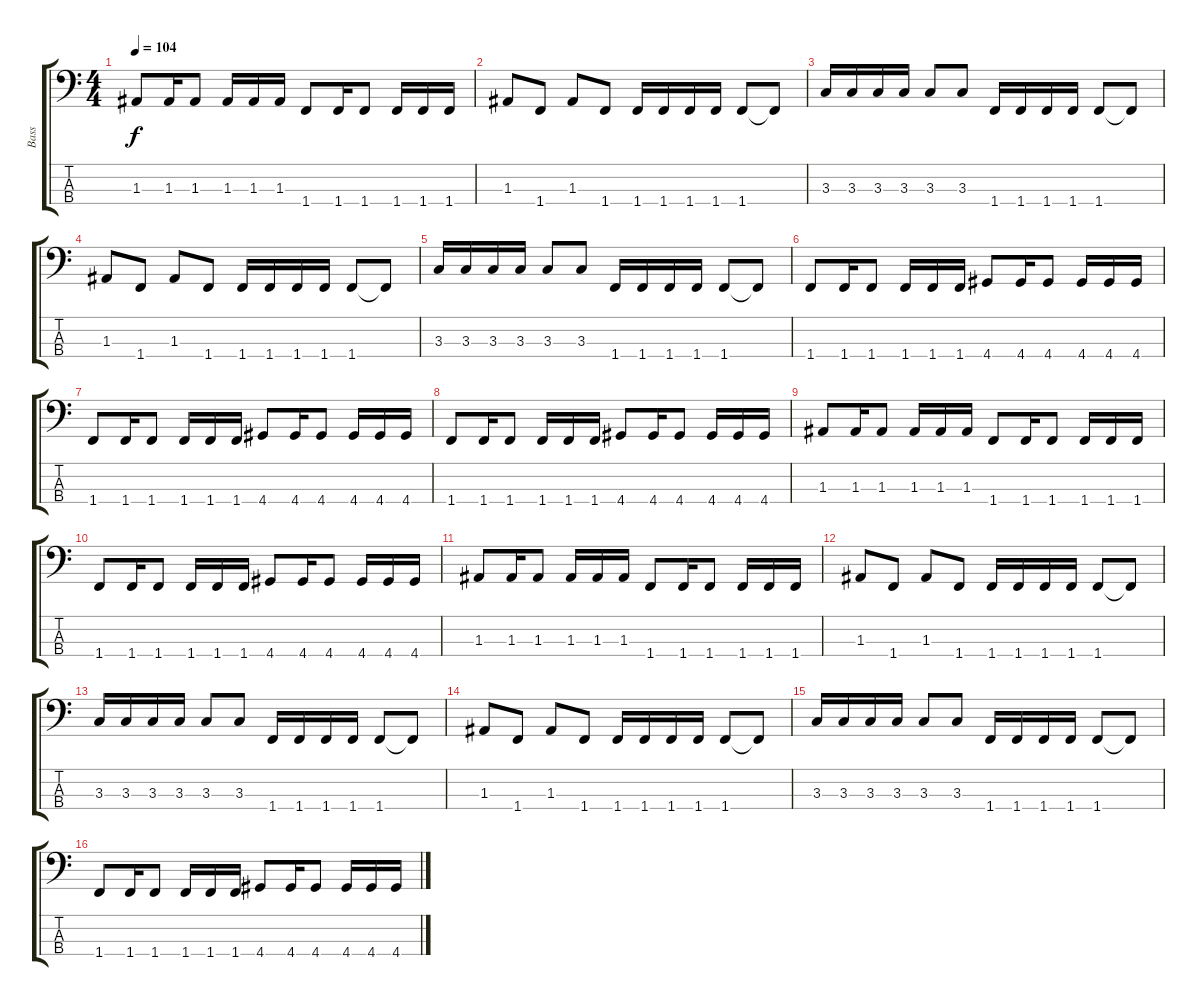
\track ("Bass" "Bass") {instrument electricbassfinger}
\staff {score tabs}
\tuning (G2 D2 A1 E1) {hide}
\ts (4 4)
\tempo 104
\clef f4
\ks c
1.3.8{dy f} 1.3.16 1.3.8 1.3.16 1.3.16 1.3.16 1.4.8 1.4.16 1.4.8 1.4.16 1.4.16 1.4.16 |
1.3.8 1.4.8 1.3.8 1.4.8 1.4.16 1.4.16 1.4.16 1.4.16 1.4.8 1.4{t}.8 |
3.3.16 3.3.16 3.3.16 3.3.16 3.3.8 3.3.8 1.4.16 1.4.16 1.4.16 1.4.16 1.4.8 1.4{t}.8 |
1.3.8 1.4.8 1.3.8 1.4.8 1.4.16 1.4.16 1.4.16 1.4.16 1.4.8 1.4{t}.8 |
3.3.16 3.3.16 3.3.16 3.3.16 3.3.8 3.3.8 1.4.16 1.4.16 1.4.16 1.4.16 1.4.8 1.4{t}.8 |
1.4.8 1.4.16 1.4.8 1.4.16 1.4.16 1.4.16 4.4.8 4.4.16 4.4.8 4.4.16 4.4.16 4.4.16 |
1.4.8 1.4.16 1.4.8 1.4.16 1.4.16 1.4.16 4.4.8 4.4.16 4.4.8 4.4.16 4.4.16 4.4.16 |
1.4.8 1.4.16 1.4.8 1.4.16 1.4.16 1.4.16 4.4.8 4.4.16 4.4.8 4.4.16 4.4.16 4.4.16 |
1.3.8 1.3.16 1.3.8 1.3.16 1.3.16 1.3.16 1.4.8 1.4.16 1.4.8 1.4.16 1.4.16 1.4.16 |
1.4.8 1.4.16 1.4.8 1.4.16 1.4.16 1.4.16 4.4.8 4.4.16 4.4.8 4.4.16 4.4.16 4.4.16 |
1.3.8 1.3.16 1.3.8 1.3.16 1.3.16 1.3.16 1.4.8 1.4.16 1.4.8 1.4.16 1.4.16 1.4.16 |
1.3.8 1.4.8 1.3.8 1.4.8 1.4.16 1.4.16 1.4.16 1.4.16 1.4.8 1.4{t}.8 |
3.3.16 3.3.16 3.3.16 3.3.16 3.3.8 3.3.8 1.4.16 1.4.16 1.4.16 1.4.16 1.4.8 1.4{t}.8 |
1.3.8 1.4.8 1.3.8 1.4.8 1.4.16 1.4.16 1.4.16 1.4.16 1.4.8 1.4{t}.8 |
3.3.16 3.3.16 3.3.16 3.3.16 3.3.8 3.3.8 1.4.16 1.4.16 1.4.16 1.4.16 1.4.8 1.4{t}.8 |
1.4.8 1.4.16 1.4.8 1.4.16 1.4.16 1.4.16 4.4.8 4.4.16 4.4.8 4.4.16 4.4.16 4.4.16
